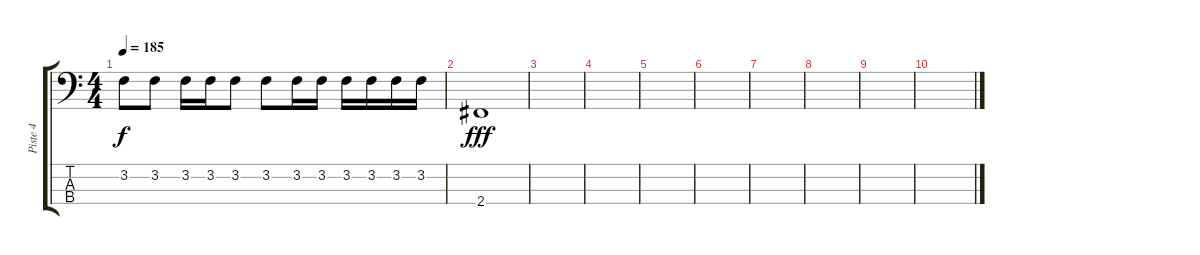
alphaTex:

\track ("Piste 4" "Piste 4") {instrument electricbassfinger}
\staff {score tabs}
\tuning (G2 D2 A1 E1) {hide}
\ts (4 4)
\tempo 185
\clef f4
\ks c
3.2.8{dy f} 3.2.8 3.2.16 3.2.16 3.2.8 3.2.8 3.2.16 3.2.16 3.2.16 3.2.16 3.2.16 3.2.16 |
\section ("" "")
2.4.1{dy fff} |
|
|
|
|
|
|
|
\section ("" "")
